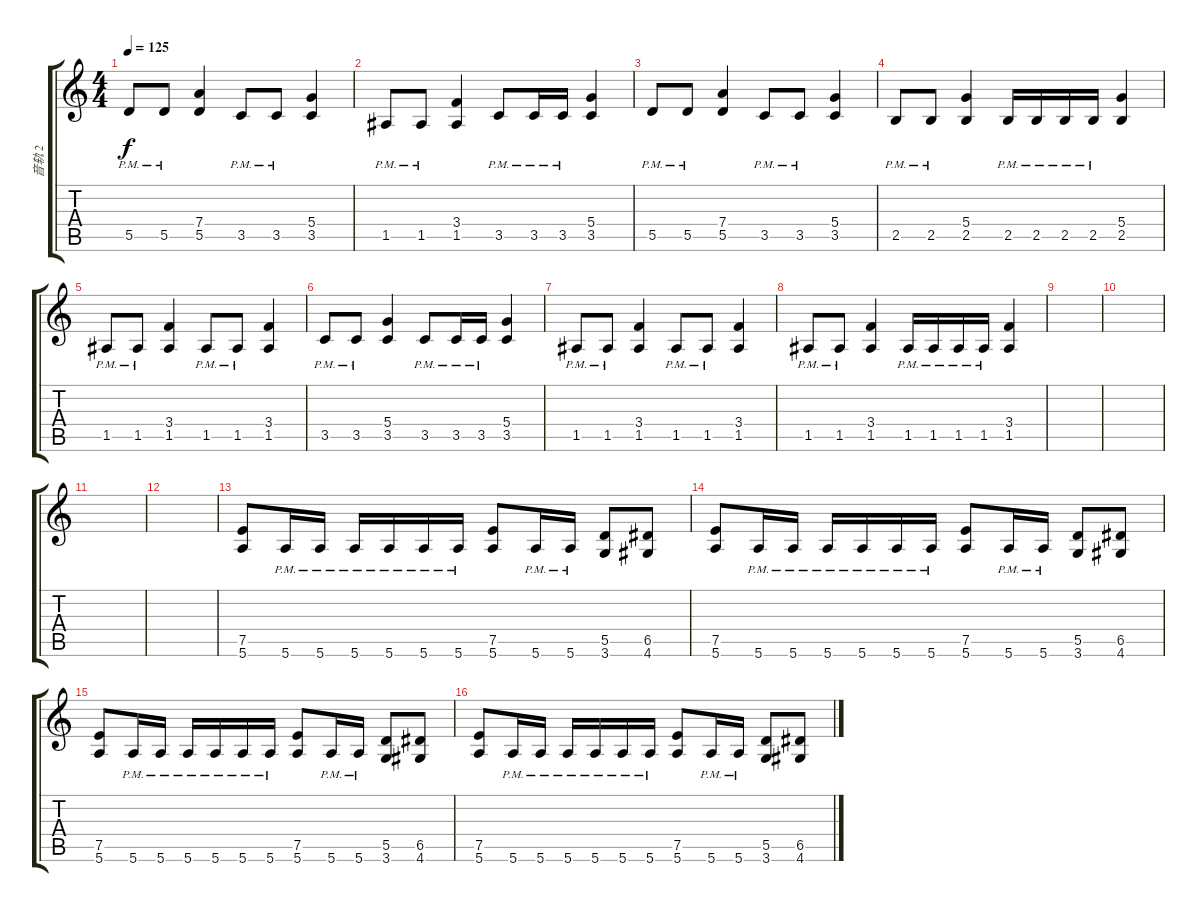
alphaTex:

\track ("音轨 2" "音轨 2") {instrument distortionguitar}
\staff {score tabs}
\tuning (E4 B3 G3 D3 A2 E2) {hide}
\ts (4 4)
\tempo 125
\clef g2
\ks c
5.5{pm}.8{dy f} 5.5{pm}.8 (7.4 5.5).4 3.5{pm}.8 3.5{pm}.8 (5.4 3.5).4 |
1.5{pm}.8 1.5{pm}.8 (3.4 1.5).4 3.5{pm}.8 3.5{pm}.16 3.5{pm}.16 (5.4 3.5).4 |
5.5{pm}.8 5.5{pm}.8 (7.4 5.5).4 3.5{pm}.8 3.5{pm}.8 (5.4 3.5).4 |
2.5{pm}.8 2.5{pm}.8 (5.4 2.5).4 2.5{pm}.16 2.5{pm}.16 2.5{pm}.16 2.5{pm}.16 (5.4 2.5).4 |
1.5{pm}.8 1.5{pm}.8 (3.4 1.5).4 1.5{pm}.8 1.5{pm}.8 (3.4 1.5).4 |
3.5{pm}.8 3.5{pm}.8 (5.4 3.5).4 3.5{pm}.8 3.5{pm}.16 3.5{pm}.16 (5.4 3.5).4 |
1.5{pm}.8 1.5{pm}.8 (3.4 1.5).4 1.5{pm}.8 1.5{pm}.8 (3.4 1.5).4 |
1.5{pm}.8 1.5{pm}.8 (3.4 1.5).4 1.5{pm}.16 1.5{pm}.16 1.5{pm}.16 1.5{pm}.16 (3.4 1.5).4 |
|
|
|
|
(7.5 5.6).8 5.6{pm}.16 5.6{pm}.16 5.6{pm}.16 5.6{pm}.16 5.6{pm}.16 5.6{pm}.16 (7.5 5.6).8 5.6{pm}.16 5.6{pm}.16 (5.5 3.6).8 (6.5 4.6).8 |
(7.5 5.6).8 5.6{pm}.16 5.6{pm}.16 5.6{pm}.16 5.6{pm}.16 5.6{pm}.16 5.6{pm}.16 (7.5 5.6).8 5.6{pm}.16 5.6{pm}.16 (5.5 3.6).8 (6.5 4.6).8 |
(7.5 5.6).8 5.6{pm}.16 5.6{pm}.16 5.6{pm}.16 5.6{pm}.16 5.6{pm}.16 5.6{pm}.16 (7.5 5.6).8 5.6{pm}.16 5.6{pm}.16 (5.5 3.6).8 (6.5 4.6).8 |
(7.5 5.6).8 5.6{pm}.16 5.6{pm}.16 5.6{pm}.16 5.6{pm}.16 5.6{pm}.16 5.6{pm}.16 (7.5 5.6).8 5.6{pm}.16 5.6{pm}.16 (5.5 3.6).8 (6.5 4.6).8
